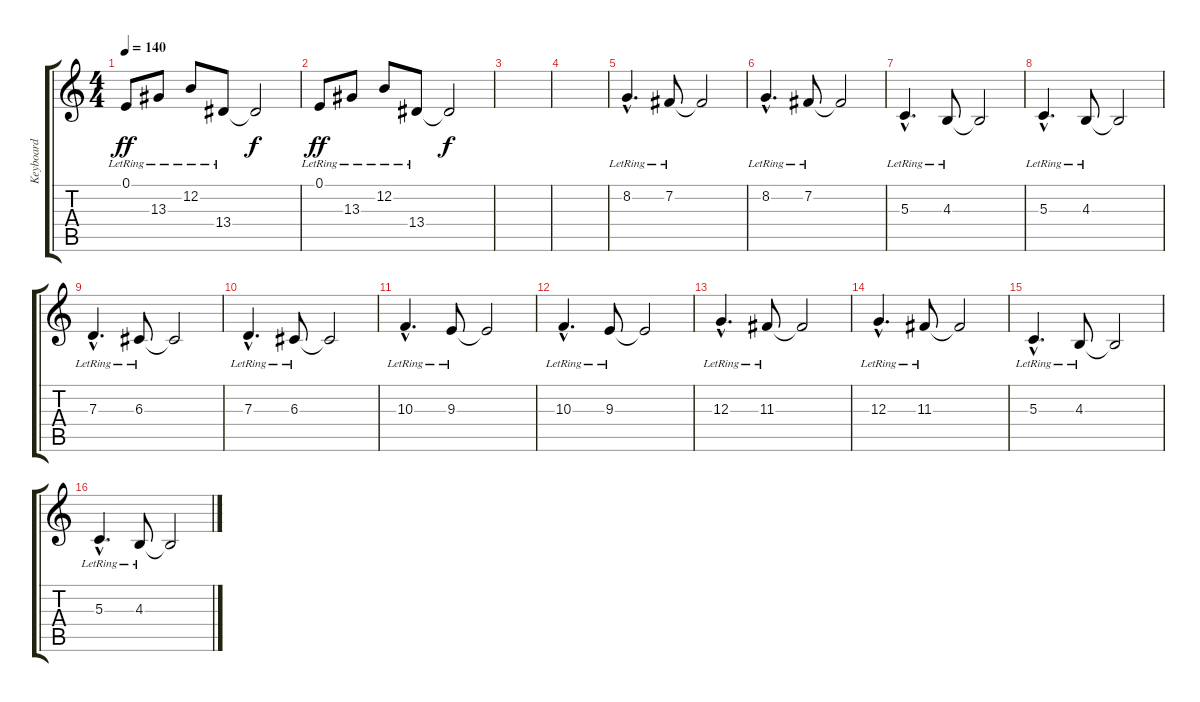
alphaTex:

\track ("Keyboard" "Keyboard") {instrument electricpiano2}
\staff {score tabs}
\tuning (E4 B3 G3 D3 A2 E2) {hide}
\ts (4 4)
\tempo 140
\clef g2
\ks c
0.1{lr}.8{dy ff} 13.3{lr}.8 12.2{lr}.8 13.4{lr}.8 13.4{t}.2{dy f} |
0.1{lr}.8{dy ff} 13.3{lr}.8 12.2{lr}.8 13.4{lr}.8 13.4{t}.2{dy f} |
|
|
8.2{hac lr}.4{d} 7.2{lr}.8 7.2{t}.2 |
8.2{hac lr}.4{d} 7.2{lr}.8 7.2{t}.2 |
5.3{hac lr}.4{d} 4.3{lr}.8 4.3{t}.2 |
5.3{hac lr}.4{d} 4.3{lr}.8 4.3{t}.2 |
7.3{hac lr}.4{d} 6.3{lr}.8 6.3{t}.2 |
7.3{hac lr}.4{d} 6.3{lr}.8 6.3{t}.2 |
10.3{hac lr}.4{d} 9.3{lr}.8 9.3{t}.2 |
10.3{hac lr}.4{d} 9.3{lr}.8 9.3{t}.2 |
12.3{hac lr}.4{d} 11.3{lr}.8 11.3{t}.2 |
12.3{hac lr}.4{d} 11.3{lr}.8 11.3{t}.2 |
5.3{hac lr}.4{d} 4.3{lr}.8 4.3{t}.2 |
5.3{hac lr}.4{d} 4.3{lr}.8 4.3{t}.2
